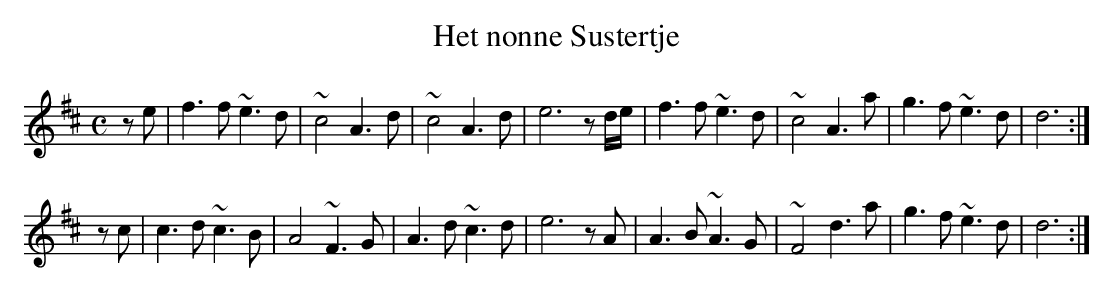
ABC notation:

X:1
T:Het nonne Sustertje
M:C
K:Dmaj
ze|f3f~e3d|~c4A3d|~c4A3d|e6zd/e/|f3f~e3d|~c4A3a|g3f~e3d|d6:|
zc|c3d~c3B|A4~F3G|A3d~c3d|e6zA|A3B~A3G|~F4d3a|g3f~e3d|d6:|
